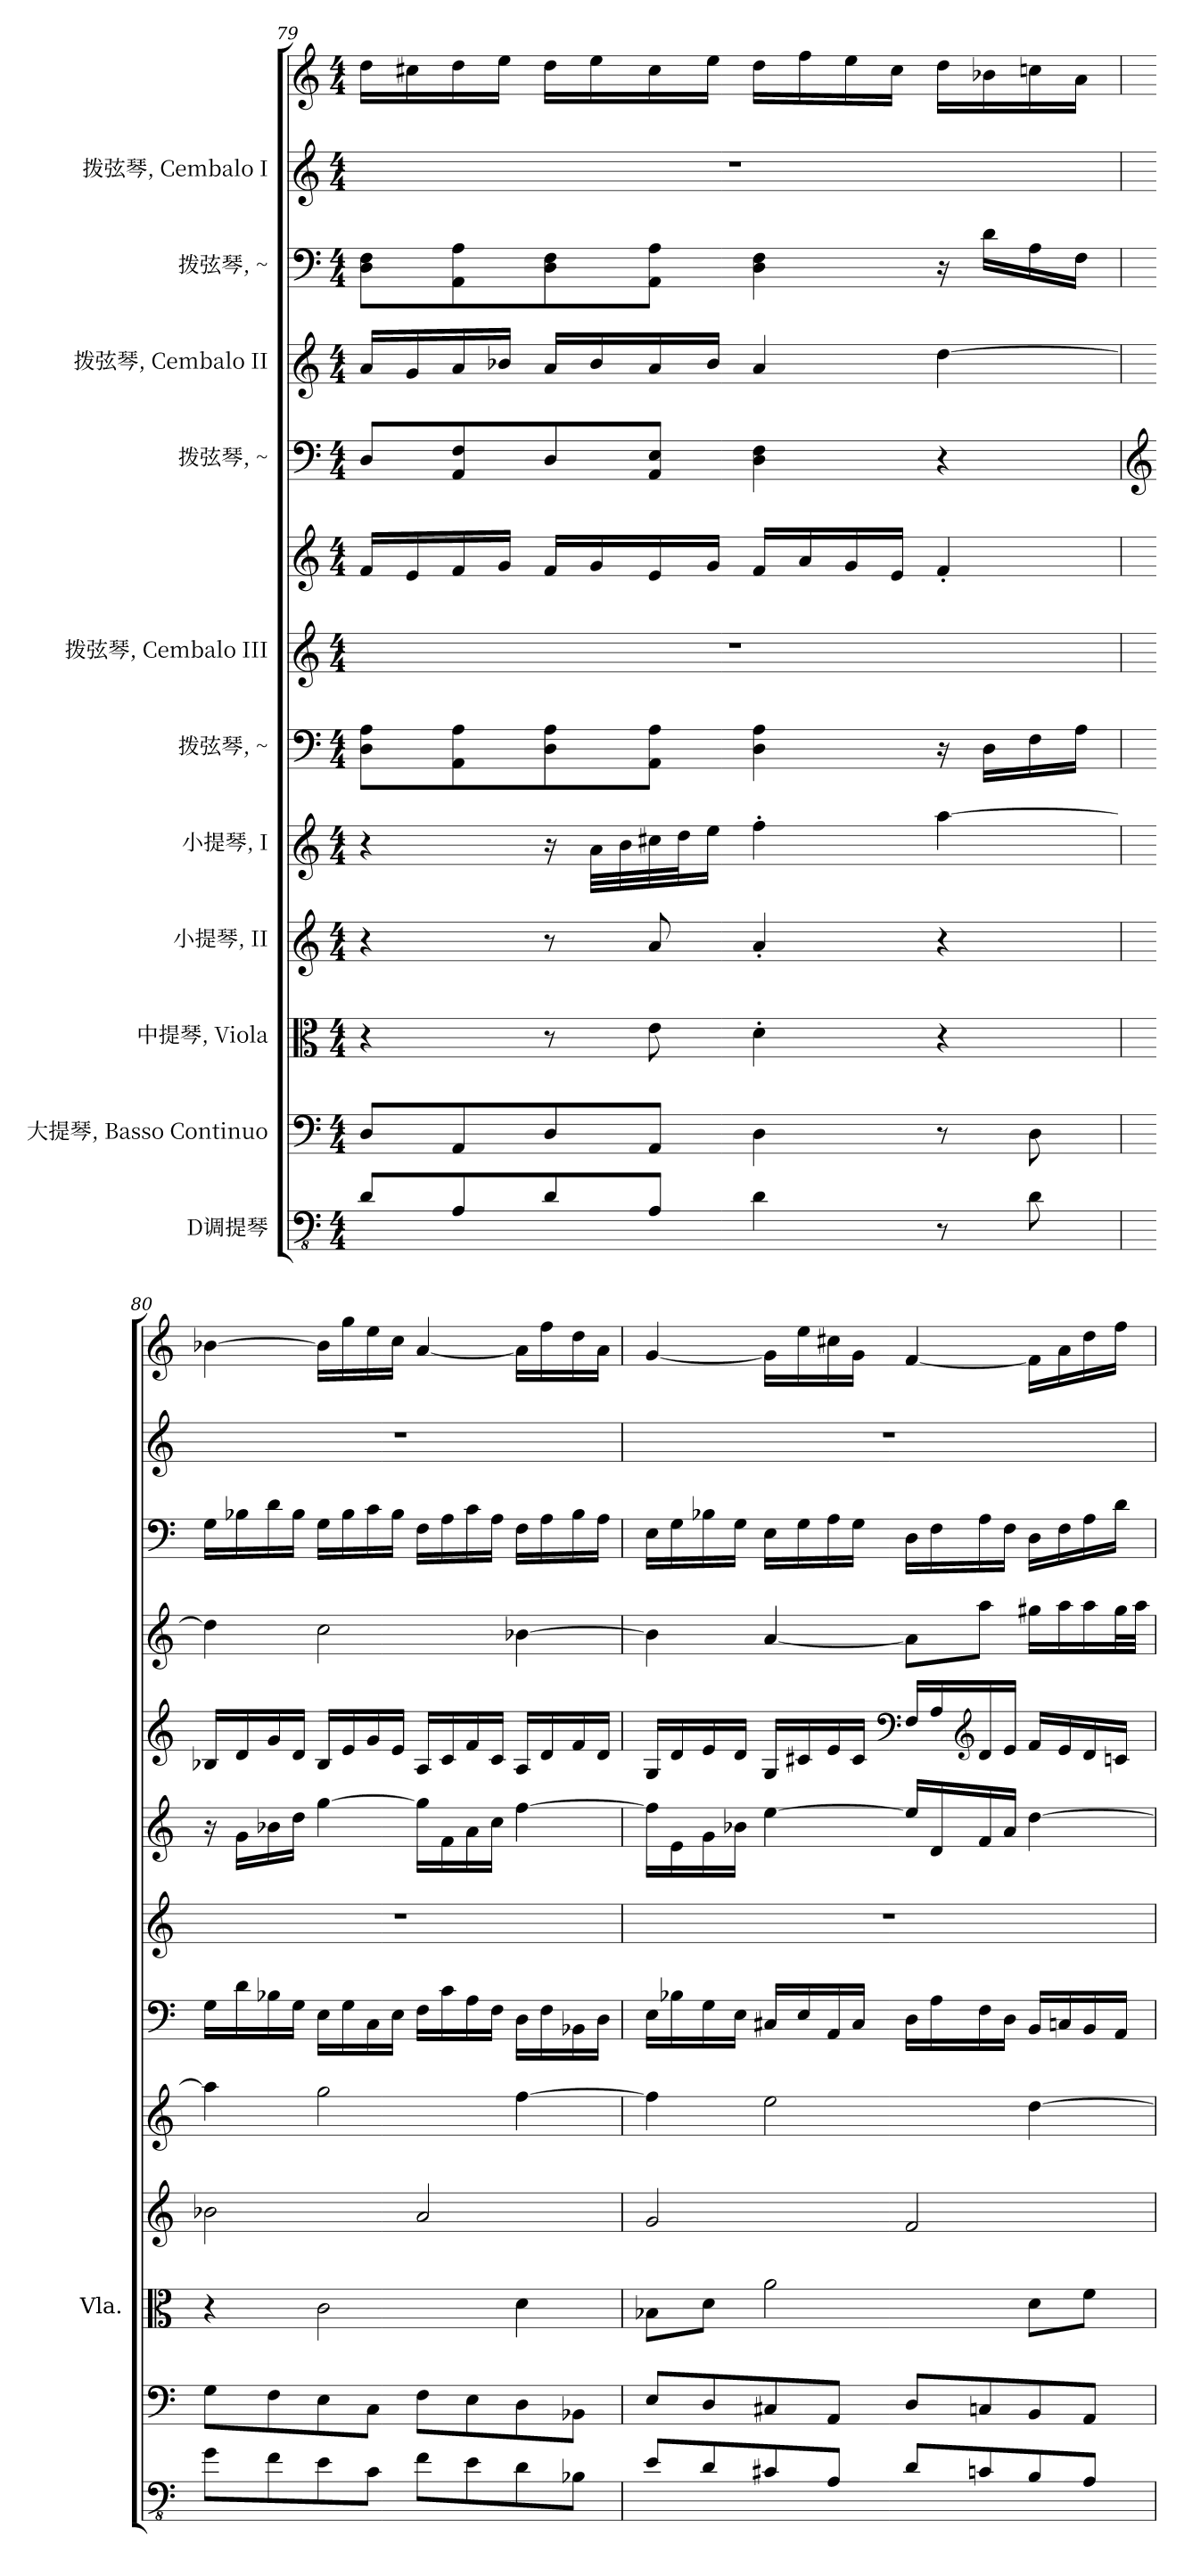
**kern	**kern	**kern	**kern	**kern	**kern	**kern	**kern	**kern	**kern	**kern	**kern	**kern
*part11	*part10	*part9	*part8	*part7	*part6	*part5	*part5	*part4	*part3	*part2	*part1	*part1
*staff13	*staff12	*staff11	*staff10	*staff9	*staff8	*staff7	*staff6	*staff5	*staff4	*staff3	*staff2	*staff1
*I"D调提琴	*I"大提琴, Basso Continuo	*I"中提琴, Viola	*I"小提琴, II	*I"小提琴, I	*I"拨弦琴, ~	*I"拨弦琴, Cembalo III	*	*I"拨弦琴, ~	*I"拨弦琴, Cembalo II	*I"拨弦琴, ~	*I"拨弦琴, Cembalo I	*
*	*	*I'Vla.	*	*	*	*	*	*	*	*	*	*
!!LO:PB:g=z
*clefFv4	*clefF4	*clefC3	*clefG2	*clefG2	*clefF4	*clefG2	*clefG2	*clefF4	*clefG2	*clefF4	*clefG2	*clefG2
*ITrd7c12	*	*	*	*	*	*	*	*	*	*	*	*
*k[]	*k[]	*k[]	*k[]	*k[]	*k[]	*k[]	*k[]	*k[]	*k[]	*k[]	*k[]	*k[]
*M4/4	*M4/4	*M4/4	*M4/4	*M4/4	*M4/4	*M4/4	*M4/4	*M4/4	*M4/4	*M4/4	*M4/4	*M4/4
=79	=79	=79	=79	=79	=79	=79	=79	=79	=79	=79	=79	=79
8DD/L	8D/L	4r	4r	4r	8D\ 8A\L	1r	16f/LL	8D/L	16a/LL	8D\ 8F\L	1r	16dd\LL
.	.	.	.	.	.	.	16e/	.	16g/	.	.	16cc#X\
8AAA/	8AA/	.	.	.	8AA\ 8A\	.	16f/	8AA/ 8F/	16a/	8AA\ 8A\	.	16dd\
.	.	.	.	.	.	.	16g/JJ	.	16b-X/JJ	.	.	16ee\JJ
8DD/	8D/	8r	8r	16r	8D\ 8A\	.	16f/LL	8D/	16a/LL	8D\ 8F\	.	16dd\LL
.	.	.	.	32a\LLL	.	.	16g/	.	16b-/	.	.	16ee\
.	.	.	.	32b\	.	.	.	.	.	.	.	.
8AAA/J	8AA/J	8e\	8a/	32cc#X\	8AA\ 8A\J	.	16e/	8AA/ 8E/J	16a/	8AA\ 8A\J	.	16cc#\
.	.	.	.	32dd\J	.	.	.	.	.	.	.	.
.	.	.	.	16ee\JJ	.	.	16g/JJ	.	16b-/JJ	.	.	16ee\JJ
4DD\	4D\	4d'\	4a'/	4ff'\	4D\ 4A\	.	16f/LL	4D\ 4F\	4a/	4D\ 4F\	.	16dd\LL
.	.	.	.	.	.	.	16a/	.	.	.	.	16ff\
.	.	.	.	.	.	.	16g/	.	.	.	.	16ee\
.	.	.	.	.	.	.	16e/JJ	.	.	.	.	16cc#\JJ
8r	8r	4r	4r	[4aa\	16r	.	4f'/	4r	[4dd\	16r	.	16dd\LL
.	.	.	.	.	16D\LL	.	.	.	.	16d\LL	.	16b-X\
8DD\	8D\	.	.	.	16F\	.	.	.	.	16A\	.	16ccn\
.	.	.	.	.	16A\JJ	.	.	.	.	16F\JJ	.	16a\JJ
=80	=80	=80	=80	=80	=80	=80	=80	=80	=80	=80	=80	=80
*	*	*	*	*	*	*	*	*clefG2	*	*	*	*
8GG\L	8G\L	4r	2b-X\	4aa\]	16G\LL	1r	16r	16B-X/LL	4dd\]	16G\LL	1r	[4b-X\
.	.	.	.	.	16d\	.	16g\LL	16d/	.	16B-X\	.	.
8FF\	8F\	.	.	.	16B-X\	.	16b-X\	16g/	.	16d\	.	.
.	.	.	.	.	16G\JJ	.	16dd\JJ	16d/JJ	.	16B-\JJ	.	.
8EE\	8E\	2c\	.	2gg\	16E\LL	.	[4gg\	16B-/LL	2cc\	16G\LL	.	16b-\LL]
.	.	.	.	.	16G\	.	.	16e/	.	16B-\	.	16gg\
8CC\J	8C\J	.	.	.	16C\	.	.	16g/	.	16c\	.	16ee\
.	.	.	.	.	16E\JJ	.	.	16e/JJ	.	16B-\JJ	.	16cc\JJ
8FF\L	8F\L	.	2a/	.	16F\LL	.	16gg\LL]	16A/LL	.	16F\LL	.	[4a/
.	.	.	.	.	16c\	.	16f\	16c/	.	16A\	.	.
8EE\	8E\	.	.	.	16A\	.	16a\	16f/	.	16c\	.	.
.	.	.	.	.	16F\JJ	.	16cc\JJ	16c/JJ	.	16A\JJ	.	.
8DD\	8D\	4d\	.	[4ff\	16D\LL	.	[4ff\	16A/LL	[4b-X\	16F\LL	.	16a\LL]
.	.	.	.	.	16F\	.	.	16d/	.	16A\	.	16ff\
8BBB-X\J	8BB-X\J	.	.	.	16BB-X\	.	.	16f/	.	16B-\	.	16dd\
.	.	.	.	.	16D\JJ	.	.	16d/JJ	.	16A\JJ	.	16a\JJ
!!LO:PB:g=z
=81	=81	=81	=81	=81	=81	=81	=81	=81	=81	=81	=81	=81
8EE/L	8E/L	8B-X\L	2g/	4ff\]	16E\LL	1r	16ff\LL]	16G/LL	4b-\]	16E\LL	1r	[4g/
.	.	.	.	.	16B-X\	.	16e\	16d/	.	16G\	.	.
8DD/	8D/	8d\J	.	.	16G\	.	16g\	16e/	.	16B-X\	.	.
.	.	.	.	.	16E\JJ	.	16b-X\JJ	16d/JJ	.	16G\JJ	.	.
8CC#X/	8C#X/	2a\	.	2ee\	16C#X/LL	.	[4ee\	16G/LL	[4a/	16E\LL	.	16g\LL]
.	.	.	.	.	16E/	.	.	16c#X/	.	16G\	.	16ee\
8AAA/J	8AA/J	.	.	.	16AA/	.	.	16e/	.	16A\	.	16cc#X\
.	.	.	.	.	16C#/JJ	.	.	16c#/JJ	.	16G\JJ	.	16g\JJ
*	*	*	*	*	*	*	*	*clefF4	*	*	*	*
8DD/L	8D/L	.	2f/	.	16D\LL	.	16ee/LL]	16F/LL	8a\L]	16D\LL	.	[4f/
.	.	.	.	.	16A\	.	16d/	16A/	.	16F\	.	.
*	*	*	*	*	*	*	*	*clefG2	*	*	*	*
8CCn/	8Cn/	.	.	.	16F\	.	16f/	16d/	8aa\J	16A\	.	.
.	.	.	.	.	16D\JJ	.	16a/JJ	16e/JJ	.	16F\JJ	.	.
8BBB/	8BB/	8d\L	.	[4dd\	16BB/LL	.	[4dd\	16f/LL	16gg#X\LL	16D\LL	.	16f\LL]
.	.	.	.	.	16Cn/	.	.	16e/	16aa\	16F\	.	16a\
8AAA/J	8AA/J	8f\J	.	.	16BB/	.	.	16d/	16aa\	16A\	.	16dd\
.	.	.	.	.	16AA/JJ	.	.	16cn/JJ	32gg#\L	16d\JJ	.	16ff\JJ
.	.	.	.	.	.	.	.	.	32aa\JJJ	.	.	.
=	=	=	=	=	=	=	=	=	=	=	=	=
*-	*-	*-	*-	*-	*-	*-	*-	*-	*-	*-	*-	*-
